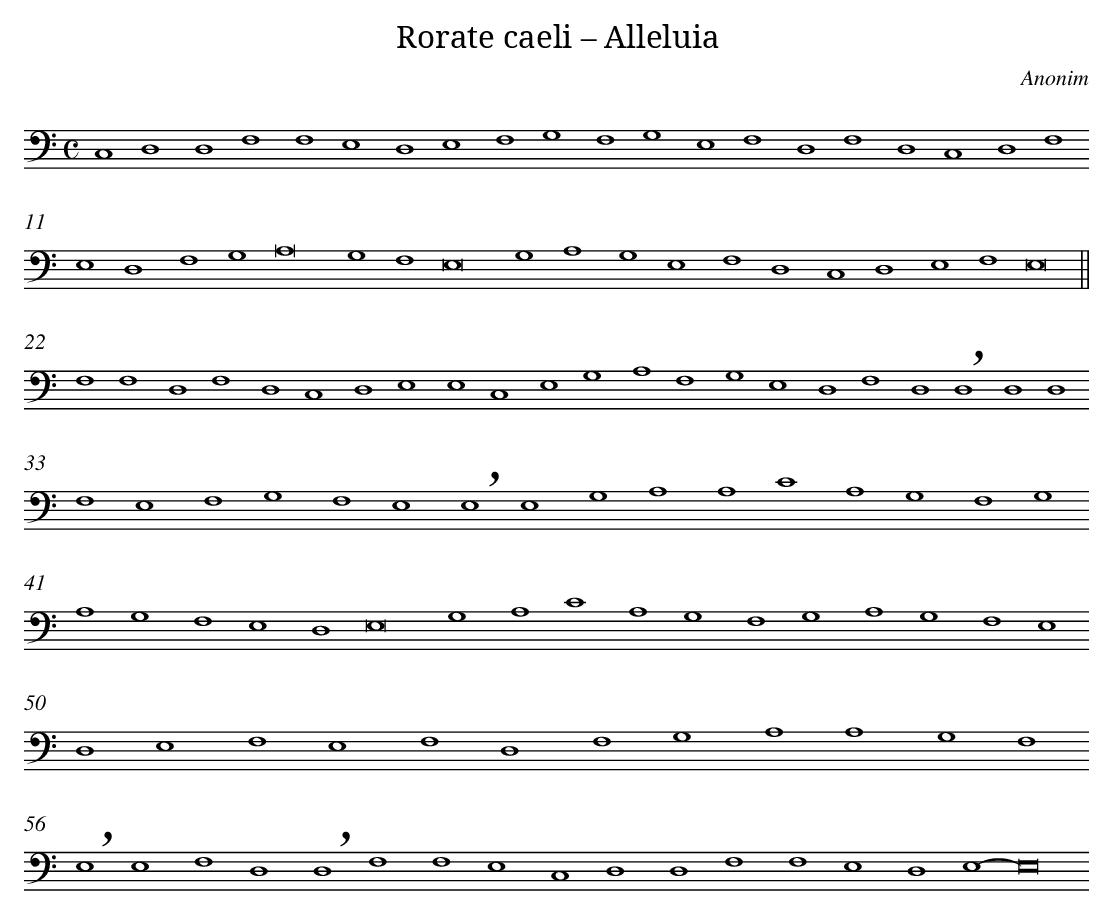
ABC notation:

X:1
T: Rorate caeli – Alleluia
C: Anonim
L: 1/4
M: C
K: C clef=bass
C,4D,4 [|]
D,4F,4 [|]
F,4E,4 [|]
D,4E,4 [|]
F,4G,4 [|]
F,4G,4 [|]
E,4F,4 [|]
D,4F,4 [|]
D,4C,4 [|]
D,4F,4 [|]
E,4D,4 [|]
F,4G,4 [|]
A,8 [|]
G,4F,4 [|]
E,8 [|]
G,4A,4 [|]
G,4E,4 [|]
F,4D,4 [|]
C,4D,4 [|]
E,4F,4 [|]
E,8 ||
F,4F,4 [|]
D,4F,4 [|]
D,4C,4 [|]
D,4E,4 [|]
E,4C,4 [|]
E,4G,4 [|]
A,4F,4 [|]
G,4E,4 [|]
D,4F,4 [|]
D,4!breath!D,4 [|]
D,4D,4 [|]
F,4E,4 [|]
F,4G,4 [|]
F,4E,4 [|]
!breath!E,4E,4 [|]
G,4A,4 [|]
A,4C4 [|]
A,4G,4 [|]
F,4G,4 [|]
A,4G,4 [|]
F,4E,4 [|]
D,4E,8 [|]
G,4 [|]
A,4C4 [|]
A,4G,4 [|]
F,4G,4 [|]
A,4G,4 [|]
F,4E,4 [|]
D,4E,4 [|]
F,4E,4 [|]
F,4D,4 [|]
F,4G,4 [|]
A,4A,4 [|]
G,4F,4 [|]
!breath!E,4E,4 [|]
F,4D,4 [|]
!breath!D,4F,4 [|]
F,4E,4 [|]
C,4D,4 [|]
D,4F,4 [|]
F,4E,4 [|]
D,4E,4- [|]
E,8 [|]
